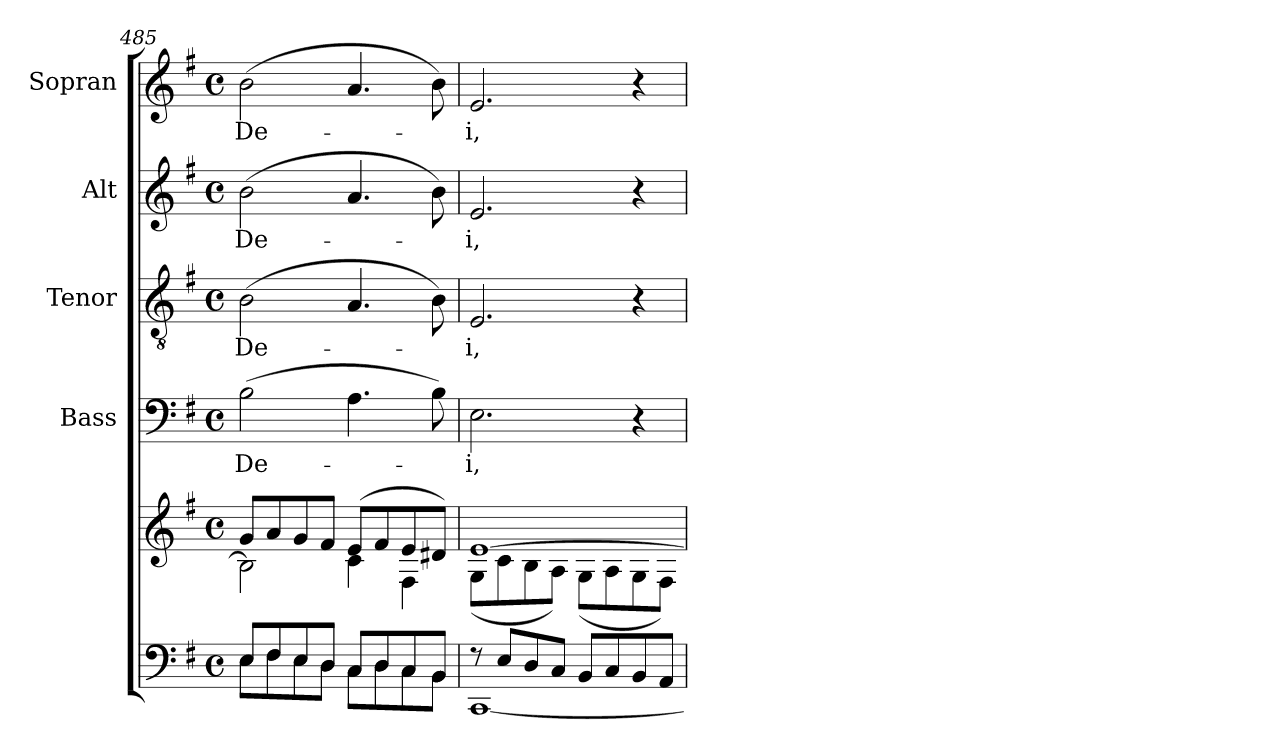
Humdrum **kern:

**kern	**kern	**kern	**text	**kern	**text	**kern	**text	**kern	**text
*part5	*part5	*part4	*part4	*part3	*part3	*part2	*part2	*part1	*part1
*staff6	*staff5	*staff4	*staff4	*staff3	*staff3	*staff2	*staff2	*staff1	*staff1
*	*	*I"Bass	*	*I"Tenor	*	*I"Alt	*	*I"Sopran	*
*	*	*I'B.	*	*I'T.	*	*I'A.	*	*I'S.	*
*clefF4	*clefG2	*clefF4	*	*clefGv2	*	*clefG2	*	*clefG2	*
*k[f#]	*k[f#]	*k[f#]	*	*k[f#]	*	*k[f#]	*	*k[f#]	*
*G:	*G:	*G:	*	*G:	*	*G:	*	*G:	*
*M4/4	*M4/4	*M4/4	*	*M4/4	*	*M4/4	*	*M4/4	*
*met(c)	*met(c)	*met(c)	*	*met(c)	*	*met(c)	*	*met(c)	*
=485	=485	=485	=485	=485	=485	=485	=485	=485	=485
*^	*^	*	*	*	*	*	*	*	*
!	!	!	!	!	!LO:LY:b	!	!LO:LY:b	!	!LO:LY:b	!	!LO:LY:b
8E/L	8E\L	8g/L	2B\]	(>2B\	De-	(>2B\	De-	(>2b\	De-	(>2b\	De-
8F#/	8F#\	8a/	.	.	.	.	.	.	.	.	.
8E/	8E\	8g/	.	.	.	.	.	.	.	.	.
8D/J	8D\J	8f#/J	.	.	.	.	.	.	.	.	.
8C/L	8C\L	(>8e/L	4c\	4.A\	.	4.A/	.	4.a/	.	4.a/	.
8D/	8D\	8f#/	.	.	.	.	.	.	.	.	.
8C/	8C\	8e/	4F#\	.	.	.	.	.	.	.	.
8BB/J	8BB\J	8d#X/J)	.	8B\)	.	8B\)	.	8b\)	.	8b\)	.
=486	=486	=486	=486	=486	=486	=486	=486	=486	=486	=486	=486
!	!	!	!	!	!LO:LY:b	!	!LO:LY:b	!	!LO:LY:b	!	!LO:LY:b
8r	[<1CC	[>1e	(<8G\L	2.E\	-i,	2.E/	-i,	2.e/	-i,	2.e/	-i,
8E/L	.	.	8c\	.	.	.	.	.	.	.	.
8D/	.	.	8B\	.	.	.	.	.	.	.	.
8C/J	.	.	8A\J)	.	.	.	.	.	.	.	.
8BB/L	.	.	(<8G\L	.	.	.	.	.	.	.	.
8C/	.	.	8A\	.	.	.	.	.	.	.	.
8BB/	.	.	8G\	4r	.	4r	.	4r	.	4r	.
8AA/J	.	.	8F#\J)	.	.	.	.	.	.	.	.
*v	*v	*	*	*	*	*	*	*	*	*	*
*	*v	*v	*	*	*	*	*	*	*	*
=	=	=	=	=	=	=	=	=	=
*-	*-	*-	*-	*-	*-	*-	*-	*-	*-
